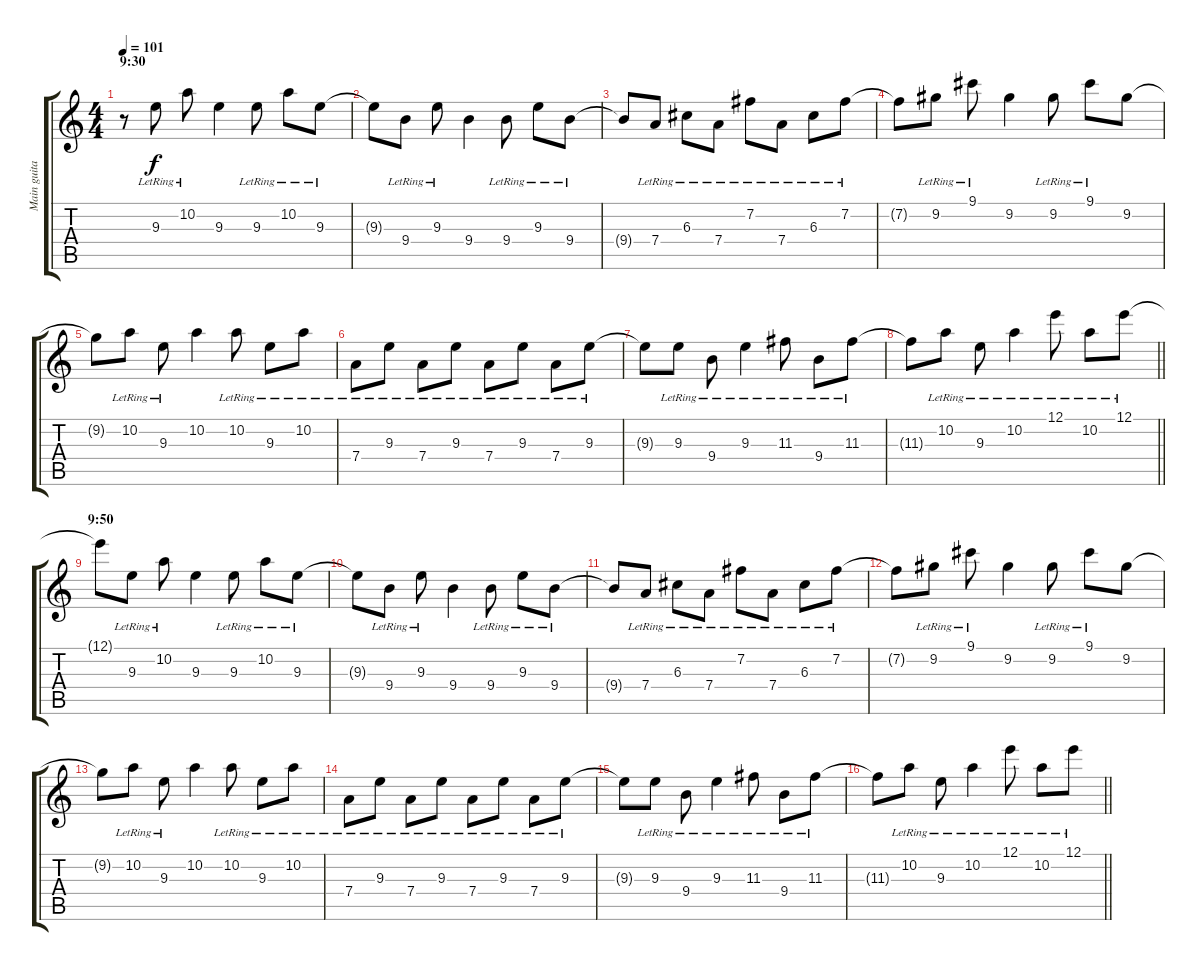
\track ("Main guitar" "Main guita") {instrument distortionguitar}
\staff {score tabs}
\tuning (E4 B3 G3 D3 A2 E2) {hide}
\ts (4 4)
\section ("" "9:30")
\tempo 101
\clef g2
\ks c
r.8{dy mp volume 10 balance 16 instrument electricguitarjazz} 9.3{lr}.8{dy f} 10.2{lr}.8 9.3.4 9.3{lr}.8 10.2{lr}.8 9.3{lr}.8 |
9.3{t}.8 9.4{lr}.8 9.3{lr}.8 9.4.4 9.4{lr}.8 9.3{lr}.8 9.4{lr}.8 |
9.4{t}.8 7.4{lr}.8 6.3{lr}.8 7.4{lr}.8 7.2{lr}.8 7.4{lr}.8 6.3{lr}.8 7.2{lr}.8 |
7.2{t}.8 9.2{lr}.8 9.1{lr}.8 9.2.4 9.2{lr}.8 9.1{lr}.8 9.2.8 |
9.2{t}.8 10.2{lr}.8 9.3{lr}.8 10.2.4 10.2{lr}.8 9.3{lr}.8 10.2{lr}.8 |
7.4{lr}.8 9.3{lr}.8 7.4{lr}.8 9.3{lr}.8 7.4{lr}.8 9.3{lr}.8 7.4{lr}.8 9.3{lr}.8 |
9.3{t}.8 9.3{lr}.8 9.4{lr}.8 9.3{lr}.4 11.3{lr}.8 9.4{lr}.8 11.3{lr}.8 |
\barLineRight lightlight
11.3{t}.8 10.2{lr}.8 9.3{lr}.8 10.2{lr}.4 12.1{lr}.8 10.2{lr}.8 12.1{lr}.8 |
\section ("" "9:50")
12.1{t}.8{volume 10 balance 16 instrument electricguitarjazz} 9.3{lr}.8 10.2{lr}.8 9.3.4 9.3{lr}.8 10.2{lr}.8 9.3{lr}.8 |
9.3{t}.8 9.4{lr}.8 9.3{lr}.8 9.4.4 9.4{lr}.8 9.3{lr}.8 9.4{lr}.8 |
9.4{t}.8 7.4{lr}.8 6.3{lr}.8 7.4{lr}.8 7.2{lr}.8 7.4{lr}.8 6.3{lr}.8 7.2{lr}.8 |
7.2{t}.8 9.2{lr}.8 9.1{lr}.8 9.2.4 9.2{lr}.8 9.1{lr}.8 9.2.8 |
9.2{t}.8 10.2{lr}.8 9.3{lr}.8 10.2.4 10.2{lr}.8 9.3{lr}.8 10.2{lr}.8 |
7.4{lr}.8 9.3{lr}.8 7.4{lr}.8 9.3{lr}.8 7.4{lr}.8 9.3{lr}.8 7.4{lr}.8 9.3{lr}.8 |
9.3{t}.8 9.3{lr}.8 9.4{lr}.8 9.3{lr}.4 11.3{lr}.8 9.4{lr}.8 11.3{lr}.8 |
\barLineRight lightlight
11.3{t}.8 10.2{lr}.8 9.3{lr}.8 10.2{lr}.4 12.1{lr}.8 10.2{lr}.8 12.1{lr}.8
